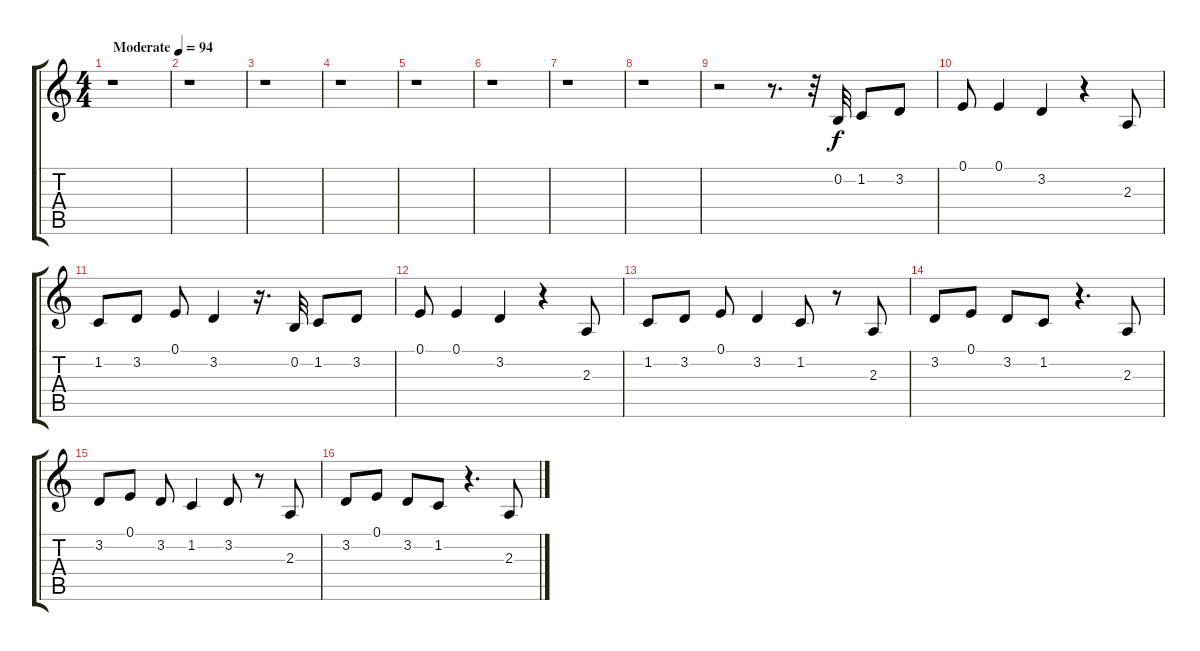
\track "" {instrument violin}
\staff {score tabs}
\tuning (E4 B3 G3 D3 A2 E2) {hide}
\ts (4 4)
\tempo (94 "Moderate")
\clef g2
\ks c
r.1{dy f instrument violin} |
r.1 |
r.1 |
r.1 |
r.1 |
r.1 |
r.1 |
r.1 |
r.2 r.8{d} r.32 0.2.32 1.2.8 3.2.8 |
0.1.8 0.1.4 3.2.4 r.4 2.3.8 |
1.2.8 3.2.8 0.1.8 3.2.4 r.16{d} 0.2.32 1.2.8 3.2.8 |
0.1.8 0.1.4 3.2.4 r.4 2.3.8 |
1.2.8 3.2.8 0.1.8 3.2.4 1.2.8 r.8 2.3.8 |
3.2.8 0.1.8 3.2.8 1.2.8 r.4{d} 2.3.8 |
3.2.8 0.1.8 3.2.8 1.2.4 3.2.8 r.8 2.3.8 |
3.2.8 0.1.8 3.2.8 1.2.8 r.4{d} 2.3.8
